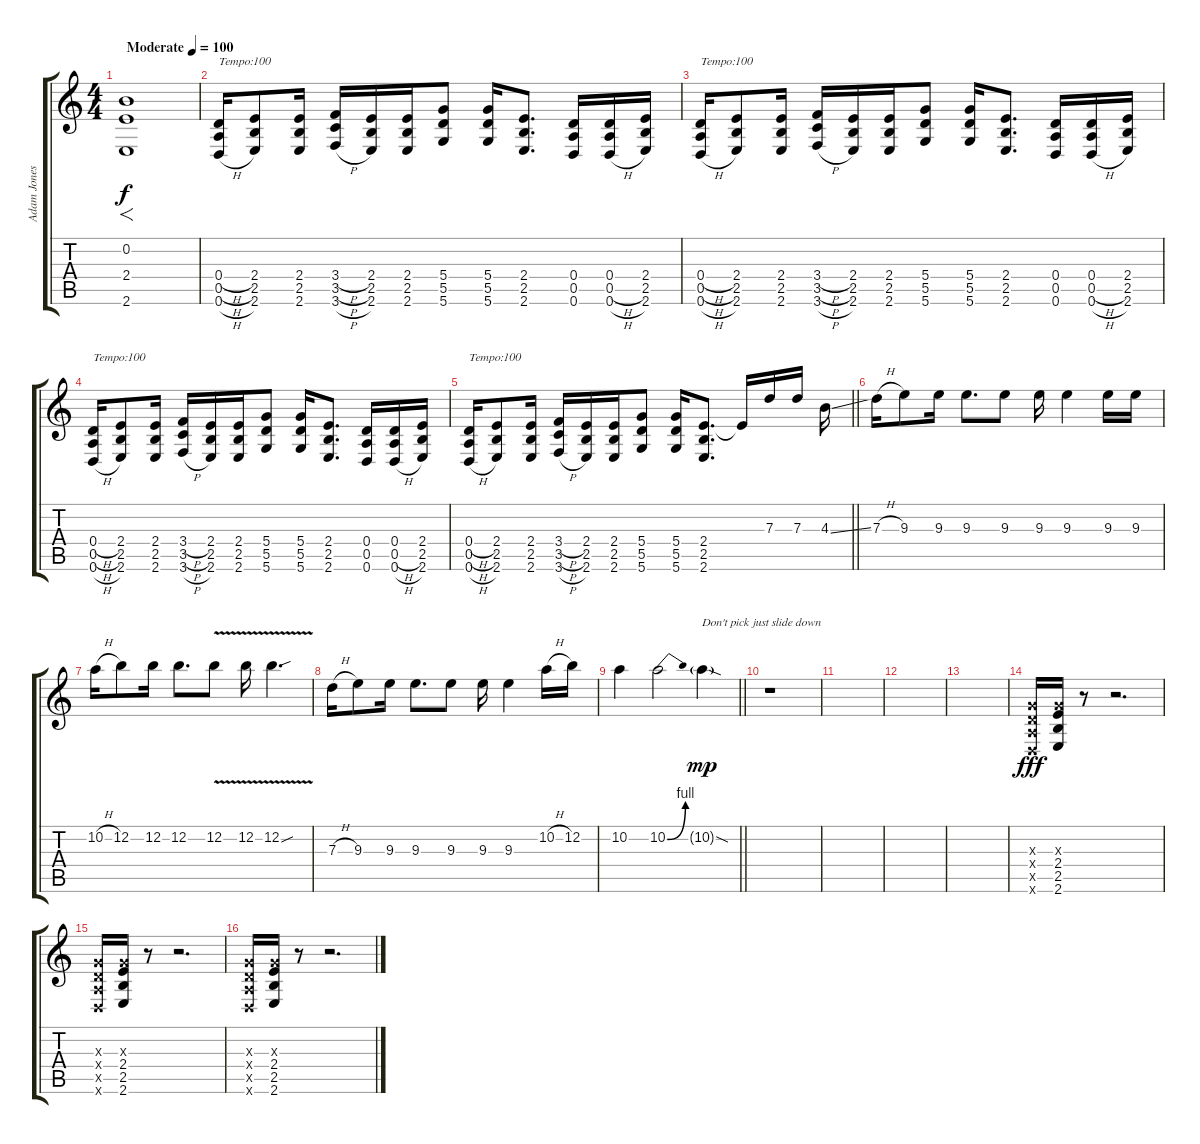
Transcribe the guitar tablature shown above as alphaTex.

\track ("Adam Jones" "Adam Jones") {instrument distortionguitar}
\staff {score tabs}
\tuning (E4 B3 G3 D3 A2 D2) {hide}
\ts (4 4)
\tempo (100 "Moderate")
\clef g2
\ks c
(0.2 2.4 2.6).1{f dy f instrument distortionguitar} |
(0.4{h} 0.5{h} 0.6{h}).16{txt "Tempo:100"} (2.4 2.5 2.6).8 (2.4 2.5 2.6).16 (3.4{h} 3.5{h} 3.6{h}).16 (2.4 2.5 2.6).16 (2.4 2.5 2.6).16 (5.4 5.5 5.6).8 (5.4 5.5 5.6).16 (2.4 2.5 2.6).8{d} (0.4 0.5 0.6).16 (0.4 0.5{h} 0.6{h}).16 (2.4 2.5 2.6).16 |
(0.4{h} 0.5{h} 0.6{h}).16{txt "Tempo:100"} (2.4 2.5 2.6).8 (2.4 2.5 2.6).16 (3.4{h} 3.5{h} 3.6{h}).16 (2.4 2.5 2.6).16 (2.4 2.5 2.6).16 (5.4 5.5 5.6).8 (5.4 5.5 5.6).16 (2.4 2.5 2.6).8{d} (0.4 0.5 0.6).16 (0.4 0.5{h} 0.6{h}).16 (2.4 2.5 2.6).16 |
(0.4{h} 0.5{h} 0.6{h}).16{txt "Tempo:100"} (2.4 2.5 2.6).8 (2.4 2.5 2.6).16 (3.4{h} 3.5{h} 3.6{h}).16 (2.4 2.5 2.6).16 (2.4 2.5 2.6).16 (5.4 5.5 5.6).8 (5.4 5.5 5.6).16 (2.4 2.5 2.6).8{d} (0.4 0.5 0.6).16 (0.4 0.5{h} 0.6{h}).16 (2.4 2.5 2.6).16 |
\barLineRight lightlight
(0.4{h} 0.5{h} 0.6{h}).16{txt "Tempo:100"} (2.4 2.5 2.6).8 (2.4 2.5 2.6).16 (3.4{h} 3.5{h} 3.6{h}).16 (2.4 2.5 2.6).16 (2.4 2.5 2.6).16 (5.4 5.5 5.6).8 (5.4 5.5 5.6).16 (2.4 2.5 2.6).8{d} 2.4{t}.16 7.3.16 7.3.16 4.3{ss}.16 |
7.3{h}.16 9.3.8 9.3.16 9.3.8{d} 9.3.8 9.3.16 9.3.4 9.3.16 9.3.16 |
10.2{h}.16 12.2.8 12.2.16 12.2.8{d} 12.2{v}.8 12.2{v}.16 12.2{v sou}.4{d} |
7.3{h}.16 9.3.8 9.3.16 9.3.8{d} 9.3.8 9.3.16 9.3.4 10.2{h}.16 12.2.16 |
\barLineRight lightlight
10.2.4 10.2{be (bend 0 0 60 4)}.2 10.2{sod g}.4{txt "Don't pick just slide down" dy mp} |
r.1 |
|
|
|
(0.3{x} 0.4{x} 0.5{x} 0.6{x}).16{dy fff} (0.3{x} 2.4 2.5 2.6).16 r.8 r.2{d} |
(0.3{x} 0.4{x} 0.5{x} 0.6{x}).16 (0.3{x} 2.4 2.5 2.6).16 r.8 r.2{d} |
(0.3{x} 0.4{x} 0.5{x} 0.6{x}).16 (0.3{x} 2.4 2.5 2.6).16 r.8 r.2{d}
